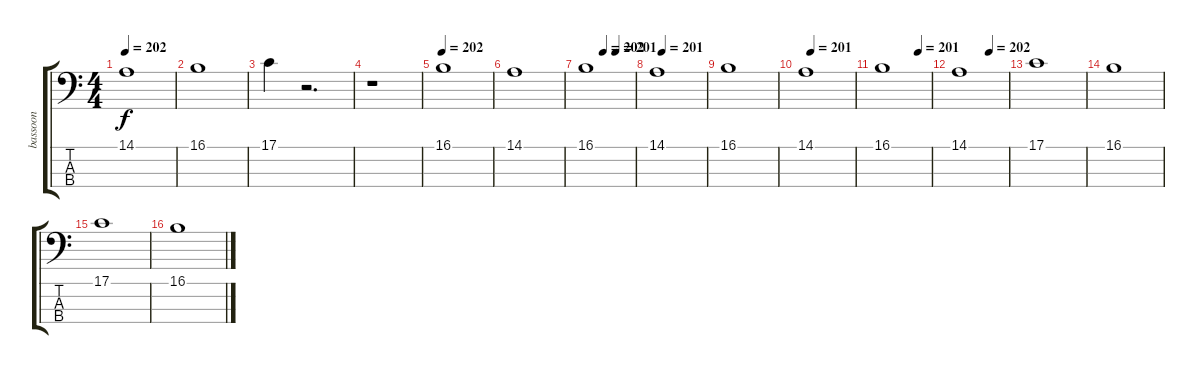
\track ("bassoon" "bassoon") {instrument bassoon}
\staff {score tabs}
\tuning (G2 D2 A1 E1) {hide}
\ts (4 4)
\tempo 202
\clef f4
\ks c
14.1.1{dy f} |
16.1.1 |
17.1.4 r.2{d} |
r.1 |
\tempo 202
16.1.1 |
14.1.1 |
\tempo (202 0.375)
\tempo (201 0.625)
16.1.1 |
\tempo (201 0.125)
14.1.1 |
16.1.1 |
\tempo (201 0.125)
14.1.1 |
\tempo (201 0.75)
16.1.1 |
\tempo (202 0.625)
14.1.1 |
17.1.1 |
16.1.1 |
17.1.1 |
16.1.1
